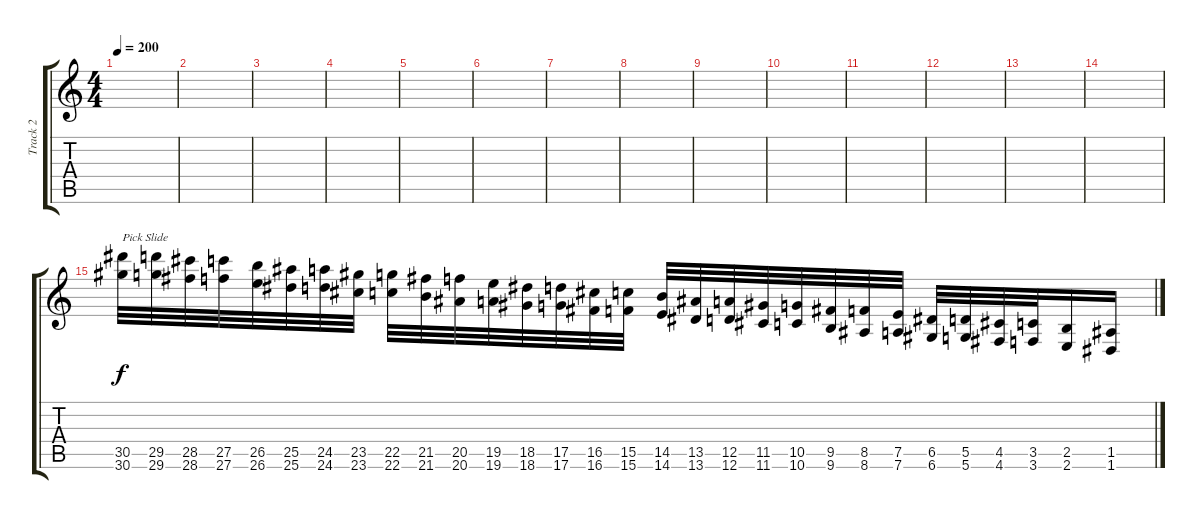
\track ("Track 2" "Track 2") {instrument distortionguitar}
\staff {score tabs}
\tuning (E4 B3 G3 D3 A2 D2) {hide}
\ts (4 4)
\tempo 200
\clef g2
\ks c
|
|
|
|
|
|
|
|
|
|
|
|
|
|
(30.5 30.6).32{txt "Pick Slide" instrument guitarfretnoise} (29.5 29.6).32 (28.5 28.6).32 (27.5 27.6).32 (26.5 26.6).32 (25.5 25.6).32 (24.5 24.6).32 (23.5 23.6).32 (22.5 22.6).32 (21.5 21.6).32 (20.5 20.6).32 (19.5 19.6).32 (18.5 18.6).32 (17.5 17.6).32 (16.5 16.6).32 (15.5 15.6).32 (14.5 14.6).32 (13.5 13.6).32 (12.5 12.6).32 (11.5 11.6).32 (10.5 10.6).32 (9.5 9.6).32 (8.5 8.6).32 (7.5 7.6).32 (6.5 6.6).32 (5.5 5.6).32 (4.5 4.6).32 (3.5 3.6).32 (2.5 2.6).16 (1.5 1.6).16
